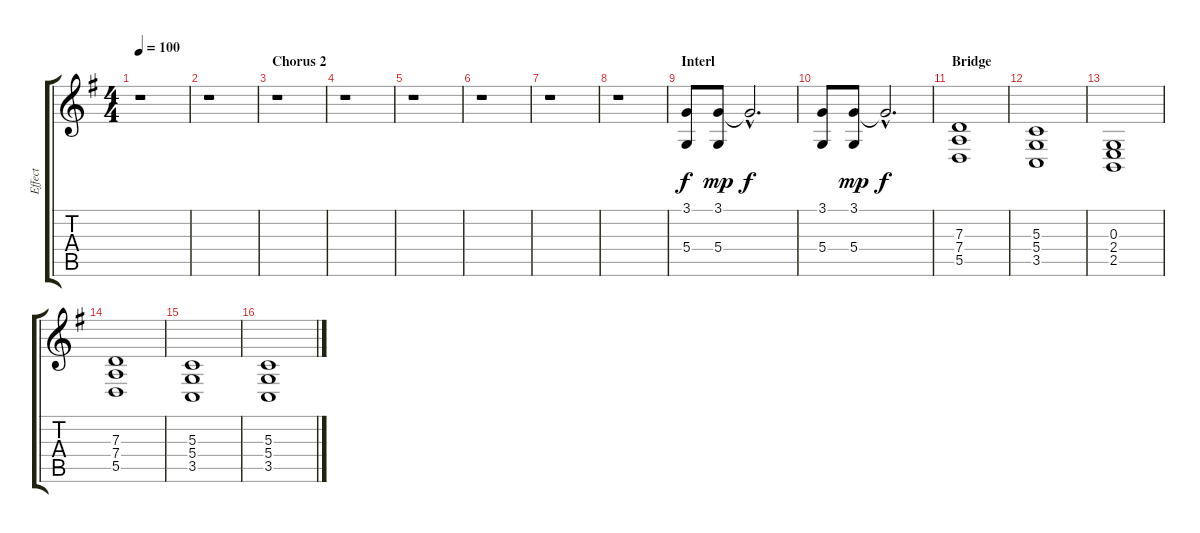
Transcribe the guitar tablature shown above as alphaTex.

\track ("Effect" "Effect") {instrument frenchhorn}
\staff {score tabs}
\tuning (E4 B3 G3 D3 A2 E2) {hide}
\ts (4 4)
\tempo 100
\clef g2
\ks g
r.1{dy f} |
r.1 |
\section ("" "Chorus 2")
r.1 |
r.1 |
r.1 |
r.1 |
r.1 |
r.1 |
\section ("" "Interl")
(3.1 5.4).8{volume 16 instrument frenchhorn} (3.1 5.4).8{dy mp} 3.1{hac t}.2{d dy f} |
(3.1 5.4).8{volume 16 instrument frenchhorn} (3.1 5.4).8{dy mp} 3.1{hac t}.2{d dy f} |
\section ("" "Bridge")
(7.3 7.4 5.5).1{volume 12 instrument choiraahs} |
(5.3 5.4 3.5).1 |
(0.3 2.4 2.5).1 |
(7.3 7.4 5.5).1 |
(5.3 5.4 3.5).1 |
(5.3 5.4 3.5).1
